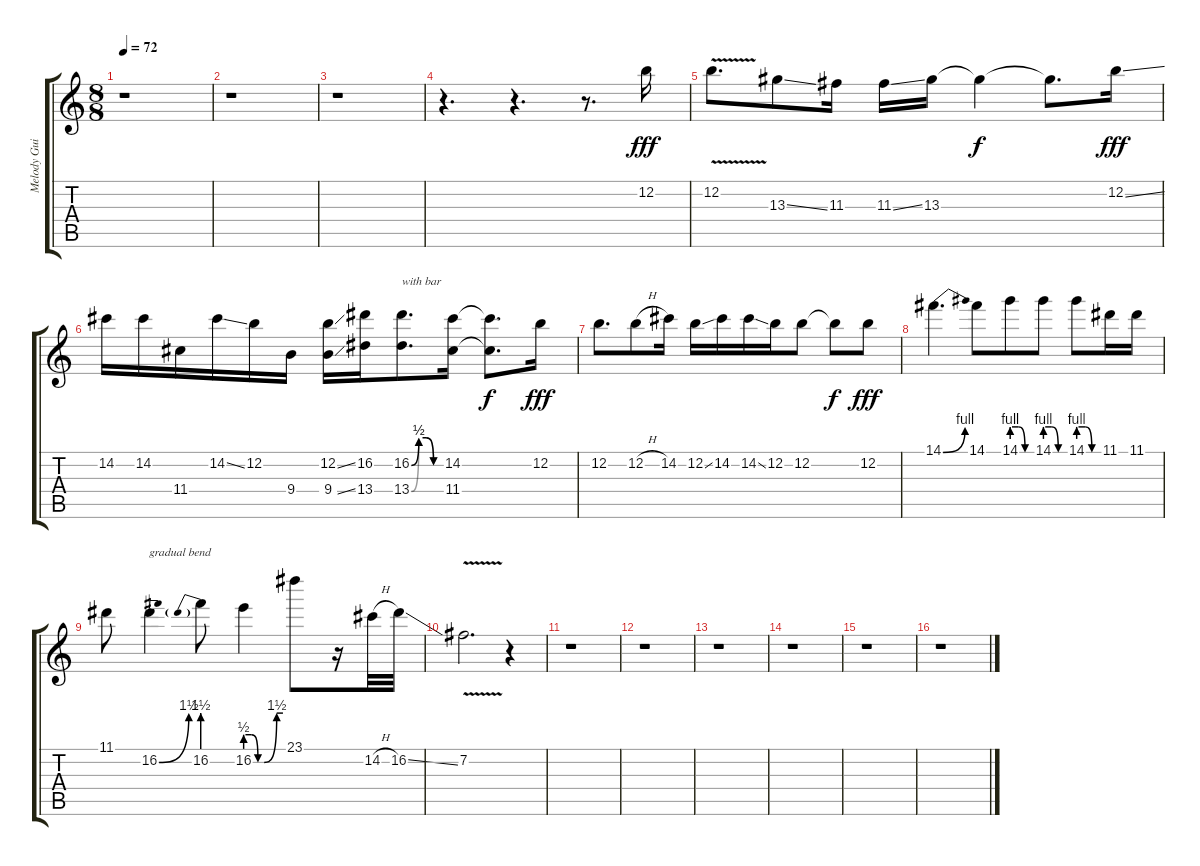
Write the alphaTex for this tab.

\track ("Melody Guitar" "Melody Gui") {instrument distortionguitar}
\staff {score tabs}
\tuning (E4 B3 G3 D3 A2 E2) {hide}
\ts (8 8)
\tempo 72
\clef g2
\ks c
r.1{dy fff} |
r.1 |
r.1 |
r.4{d} r.4{d} r.8{d} 12.2.16 |
12.2{v}.8{d} 13.3{ss}.8 11.3.16 11.3{ss}.16 13.3.16 13.3{t}.4{dy f} 13.3{t}.8{d} 12.2{ss}.16{dy fff} |
14.2.16 14.2.16 11.4.16 14.2{ss}.16 12.2.16 9.4.16 (12.2{ss} 9.4{ss}).16 (16.2 13.4).16 (16.2{be (custom 0 0 15 2 30 2 45 0 60 0)} 13.4{be (custom 0 0 15 2 30 2 45 0 60 0)}).8{d txt "with bar"} (14.2 11.4).16 (14.2{t} 11.4{t}).8{d dy f} 12.2.16{dy fff} |
12.2.8{d} 12.2{h}.8 14.2.16 12.2{ss}.16 14.2.16 14.2{ss}.16 12.2.16 12.2.8 12.2{t}.8{dy f} 12.2.8{dy fff} |
14.1{be (bend 0 0 60 4)}.4{d} 14.1.8 14.1{be (custom 0 4 20 4 40 0 60 0)}.8 14.1{be (custom 0 4 20 4 40 0 60 0)}.8 14.1{be (custom 0 4 20 4 40 0 60 0)}.8 11.1.16 11.1.16 |
11.1.8 16.2{be (bend 0 0 60 6)}.4{txt "gradual bend"} 16.2{be (prebend 0 6 60 6)}.8 16.2{be (custom 0 2 10 2 20 0 30 0 50 6 60 6)}.4 23.1.8 r.16 14.2{h}.32 16.2{ss}.32 |
7.2{v}.2{d} r.4 |
r.1 |
r.1 |
r.1 |
r.1 |
r.1 |
r.1
